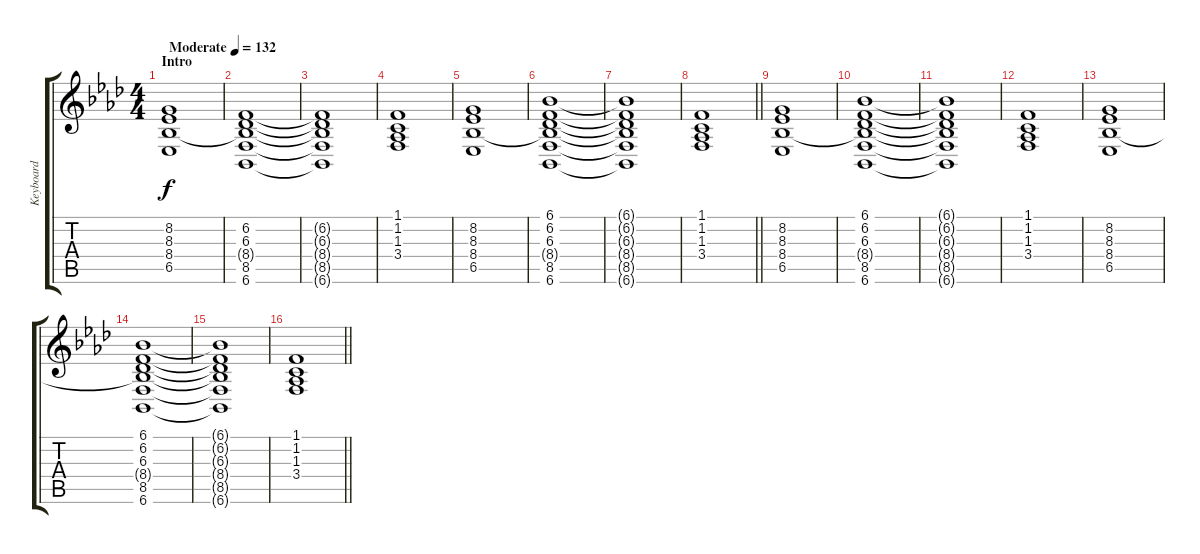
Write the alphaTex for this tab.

\track ("Keyboard" "Keyboard") {instrument synthstrings2}
\staff {score tabs}
\tuning (E4 B3 G3 D3 A2 E2) {hide}
\ts (4 4)
\section ("" "Intro")
\tempo (132 "Moderate")
\clef g2
\ks ab
(8.2 8.3 8.4 6.5).1{dy f instrument synthstrings2} |
(6.2 6.3 8.4{t} 8.5 6.6).1 |
(6.2{t} 6.3{t} 8.4{t} 8.5{t} 6.6{t}).1 |
(1.1 1.2 1.3 3.4).1 |
(8.2 8.3 8.4 6.5).1 |
(6.1 6.2 6.3 8.4{t} 8.5 6.6).1 |
(6.1{t} 6.2{t} 6.3{t} 8.4{t} 8.5{t} 6.6{t}).1 |
\barLineRight lightlight
(1.1 1.2 1.3 3.4).1{volume 9} |
(8.2 8.3 8.4 6.5).1 |
(6.1 6.2 6.3 8.4{t} 8.5 6.6).1 |
(6.1{t} 6.2{t} 6.3{t} 8.4{t} 8.5{t} 6.6{t}).1 |
(1.1 1.2 1.3 3.4).1 |
(8.2 8.3 8.4 6.5).1 |
(6.1 6.2 6.3 8.4{t} 8.5 6.6).1 |
(6.1{t} 6.2{t} 6.3{t} 8.4{t} 8.5{t} 6.6{t}).1 |
\barLineRight lightlight
(1.1 1.2 1.3 3.4).1
